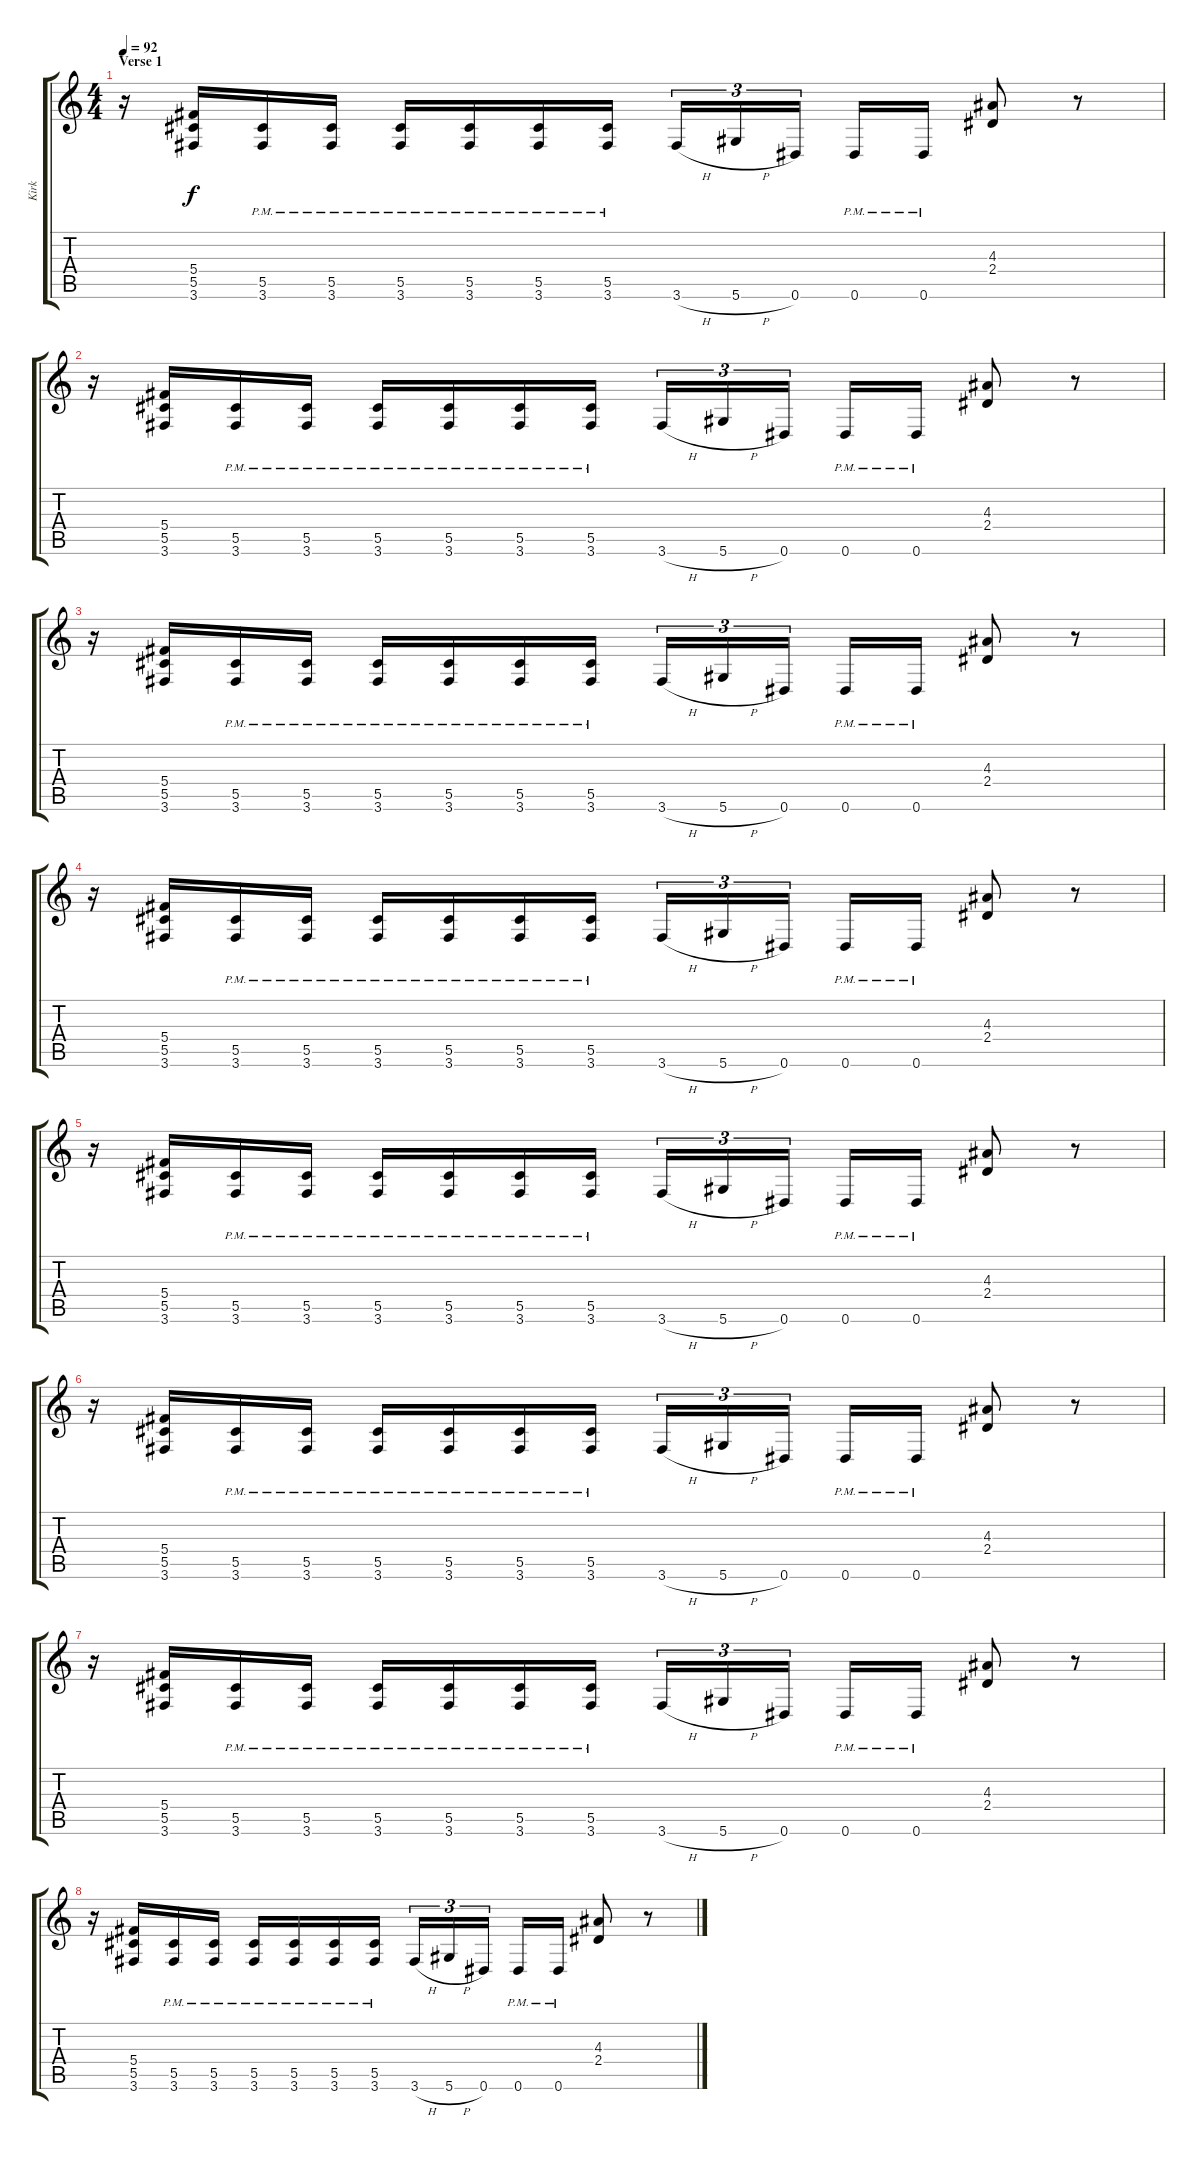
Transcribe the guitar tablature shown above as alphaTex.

\track ("Kirk" "Kirk") {instrument distortionguitar}
\staff {score tabs}
\tuning (Eb4 Bb3 Gb3 Db3 Ab2 Eb2) {hide}
\ts (4 4)
\section ("" "Verse 1")
\tempo 92
\clef g2
\ks c
r.16{dy f} (5.4 5.5 3.6).16 (5.5{pm} 3.6{pm}).16 (5.5{pm} 3.6{pm}).16 (5.5{pm} 3.6{pm}).16 (5.5{pm} 3.6{pm}).16 (5.5{pm} 3.6{pm}).16 (5.5{pm} 3.6{pm}).16 3.6{h}.16{tu (3 2)} 5.6{h}.16{tu (3 2)} 0.6.16{tu (3 2) beam splitsecondary} 0.6{pm}.16 0.6{pm}.16 (4.3 2.4).8 r.8 |
r.16 (5.4 5.5 3.6).16 (5.5{pm} 3.6{pm}).16 (5.5{pm} 3.6{pm}).16 (5.5{pm} 3.6{pm}).16 (5.5{pm} 3.6{pm}).16 (5.5{pm} 3.6{pm}).16 (5.5{pm} 3.6{pm}).16 3.6{h}.16{tu (3 2)} 5.6{h}.16{tu (3 2)} 0.6.16{tu (3 2) beam splitsecondary} 0.6{pm}.16 0.6{pm}.16 (4.3 2.4).8 r.8 |
r.16 (5.4 5.5 3.6).16 (5.5{pm} 3.6{pm}).16 (5.5{pm} 3.6{pm}).16 (5.5{pm} 3.6{pm}).16 (5.5{pm} 3.6{pm}).16 (5.5{pm} 3.6{pm}).16 (5.5{pm} 3.6{pm}).16 3.6{h}.16{tu (3 2)} 5.6{h}.16{tu (3 2)} 0.6.16{tu (3 2) beam splitsecondary} 0.6{pm}.16 0.6{pm}.16 (4.3 2.4).8 r.8 |
r.16 (5.4 5.5 3.6).16 (5.5{pm} 3.6{pm}).16 (5.5{pm} 3.6{pm}).16 (5.5{pm} 3.6{pm}).16 (5.5{pm} 3.6{pm}).16 (5.5{pm} 3.6{pm}).16 (5.5{pm} 3.6{pm}).16 3.6{h}.16{tu (3 2)} 5.6{h}.16{tu (3 2)} 0.6.16{tu (3 2) beam splitsecondary} 0.6{pm}.16 0.6{pm}.16 (4.3 2.4).8 r.8 |
r.16 (5.4 5.5 3.6).16 (5.5{pm} 3.6{pm}).16 (5.5{pm} 3.6{pm}).16 (5.5{pm} 3.6{pm}).16 (5.5{pm} 3.6{pm}).16 (5.5{pm} 3.6{pm}).16 (5.5{pm} 3.6{pm}).16 3.6{h}.16{tu (3 2)} 5.6{h}.16{tu (3 2)} 0.6.16{tu (3 2) beam splitsecondary} 0.6{pm}.16 0.6{pm}.16 (4.3 2.4).8 r.8 |
r.16 (5.4 5.5 3.6).16 (5.5{pm} 3.6{pm}).16 (5.5{pm} 3.6{pm}).16 (5.5{pm} 3.6{pm}).16 (5.5{pm} 3.6{pm}).16 (5.5{pm} 3.6{pm}).16 (5.5{pm} 3.6{pm}).16 3.6{h}.16{tu (3 2)} 5.6{h}.16{tu (3 2)} 0.6.16{tu (3 2) beam splitsecondary} 0.6{pm}.16 0.6{pm}.16 (4.3 2.4).8 r.8 |
r.16 (5.4 5.5 3.6).16 (5.5{pm} 3.6{pm}).16 (5.5{pm} 3.6{pm}).16 (5.5{pm} 3.6{pm}).16 (5.5{pm} 3.6{pm}).16 (5.5{pm} 3.6{pm}).16 (5.5{pm} 3.6{pm}).16 3.6{h}.16{tu (3 2)} 5.6{h}.16{tu (3 2)} 0.6.16{tu (3 2) beam splitsecondary} 0.6{pm}.16 0.6{pm}.16 (4.3 2.4).8 r.8 |
r.16 (5.4 5.5 3.6).16 (5.5{pm} 3.6{pm}).16 (5.5{pm} 3.6{pm}).16 (5.5{pm} 3.6{pm}).16 (5.5{pm} 3.6{pm}).16 (5.5{pm} 3.6{pm}).16 (5.5{pm} 3.6{pm}).16 3.6{h}.16{tu (3 2)} 5.6{h}.16{tu (3 2)} 0.6.16{tu (3 2) beam splitsecondary} 0.6{pm}.16 0.6{pm}.16 (4.3 2.4).8 r.8
